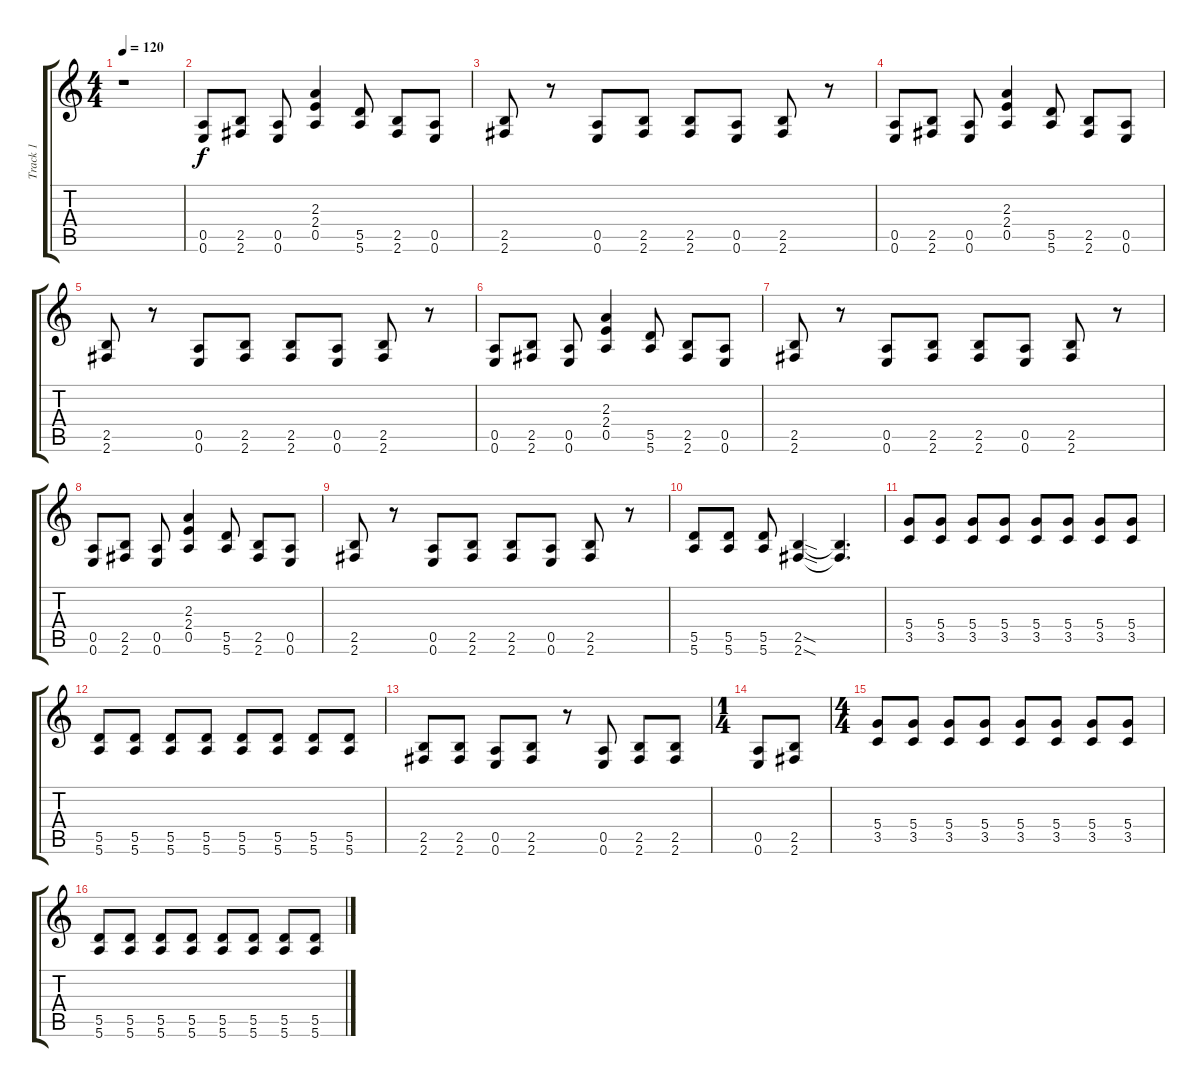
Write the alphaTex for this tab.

\track ("Track 1" "Track 1") {instrument overdrivenguitar}
\staff {score tabs}
\tuning (E4 B3 G3 D3 A2 E2) {hide}
\ts (4 4)
\tempo 120
\clef g2
\ks c
r.1{dy f} |
(0.5 0.6).8 (2.5 2.6).8 (0.5 0.6).8 (2.3 2.4 0.5).4 (5.5 5.6).8 (2.5 2.6).8 (0.5 0.6).8 |
(2.5 2.6).8 r.8 (0.5 0.6).8 (2.5 2.6).8 (2.5 2.6).8 (0.5 0.6).8 (2.5 2.6).8 r.8 |
(0.5 0.6).8 (2.5 2.6).8 (0.5 0.6).8 (2.3 2.4 0.5).4 (5.5 5.6).8 (2.5 2.6).8 (0.5 0.6).8 |
(2.5 2.6).8 r.8 (0.5 0.6).8 (2.5 2.6).8 (2.5 2.6).8 (0.5 0.6).8 (2.5 2.6).8 r.8 |
(0.5 0.6).8 (2.5 2.6).8 (0.5 0.6).8 (2.3 2.4 0.5).4 (5.5 5.6).8 (2.5 2.6).8 (0.5 0.6).8 |
(2.5 2.6).8 r.8 (0.5 0.6).8 (2.5 2.6).8 (2.5 2.6).8 (0.5 0.6).8 (2.5 2.6).8 r.8 |
(0.5 0.6).8 (2.5 2.6).8 (0.5 0.6).8 (2.3 2.4 0.5).4 (5.5 5.6).8 (2.5 2.6).8 (0.5 0.6).8 |
(2.5 2.6).8 r.8 (0.5 0.6).8 (2.5 2.6).8 (2.5 2.6).8 (0.5 0.6).8 (2.5 2.6).8 r.8 |
(5.5 5.6).8 (5.5 5.6).8 (5.5 5.6).8 (2.5{sod} 2.6{sod}).4 (2.5{t} 2.6{t}).4{d} |
(5.4 3.5).8 (5.4 3.5).8 (5.4 3.5).8 (5.4 3.5).8 (5.4 3.5).8 (5.4 3.5).8 (5.4 3.5).8 (5.4 3.5).8 |
(5.5 5.6).8 (5.5 5.6).8 (5.5 5.6).8 (5.5 5.6).8 (5.5 5.6).8 (5.5 5.6).8 (5.5 5.6).8 (5.5 5.6).8 |
(2.5 2.6).8 (2.5 2.6).8 (0.5 0.6).8 (2.5 2.6).8 r.8 (0.5 0.6).8 (2.5 2.6).8 (2.5 2.6).8 |
\ts (1 4)
(0.5 0.6).8 (2.5 2.6).8 |
\ts (4 4)
(5.4 3.5).8 (5.4 3.5).8 (5.4 3.5).8 (5.4 3.5).8 (5.4 3.5).8 (5.4 3.5).8 (5.4 3.5).8 (5.4 3.5).8 |
(5.5 5.6).8 (5.5 5.6).8 (5.5 5.6).8 (5.5 5.6).8 (5.5 5.6).8 (5.5 5.6).8 (5.5 5.6).8 (5.5 5.6).8
